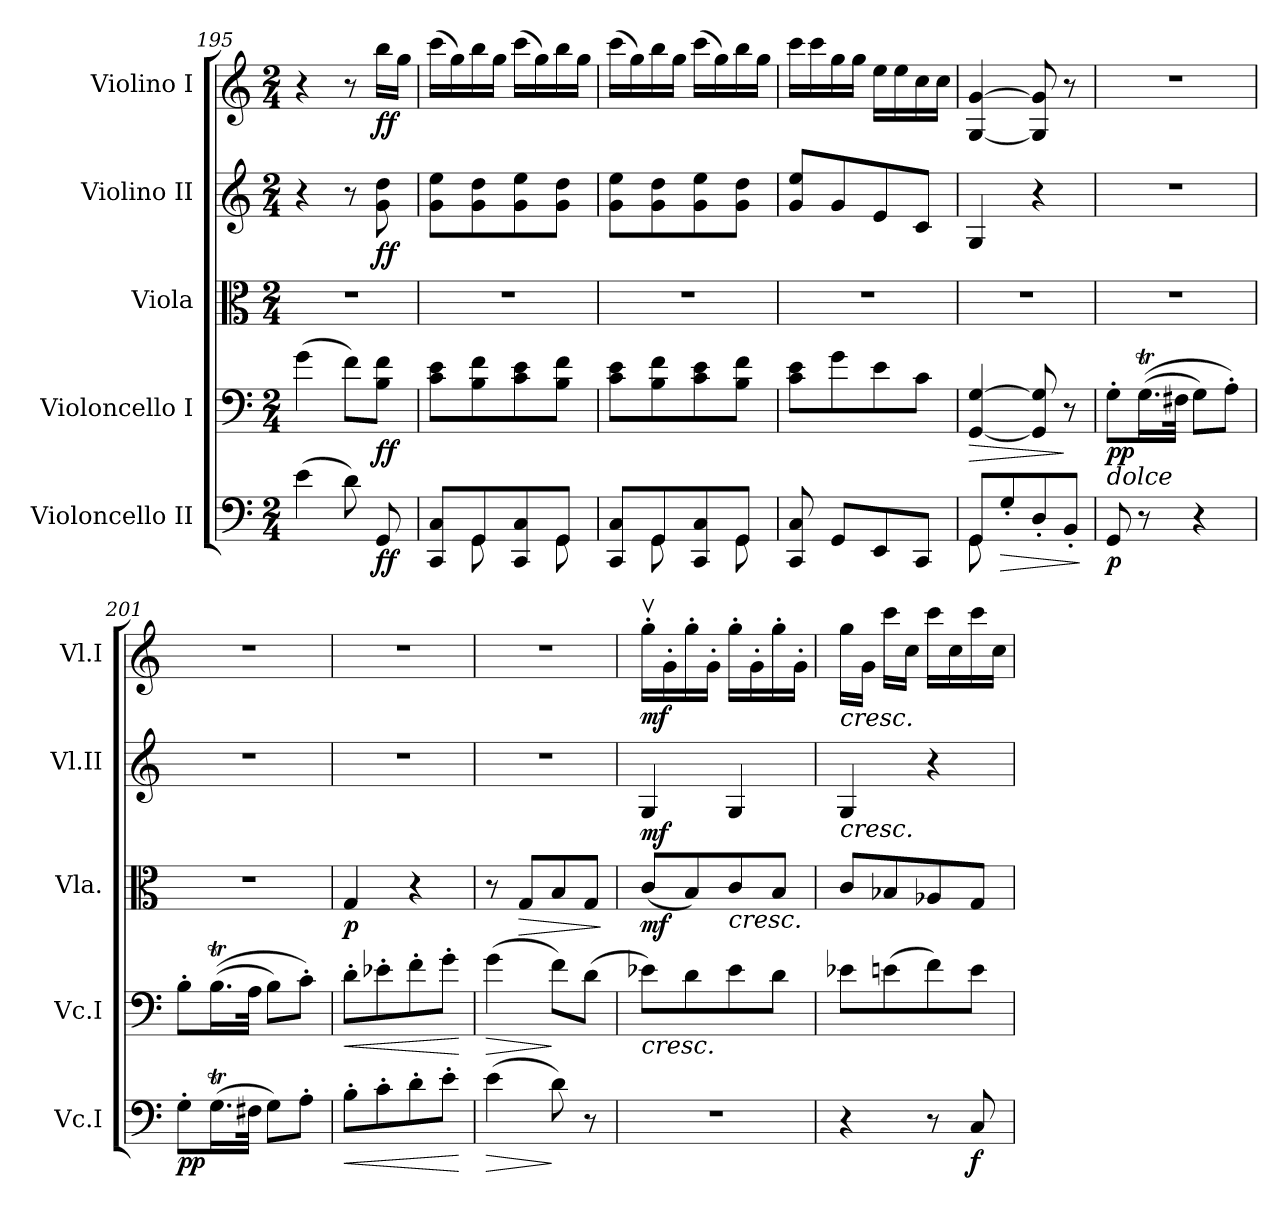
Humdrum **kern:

**kern	**dynam	**kern	**dynam	**kern	**dynam	**kern	**dynam	**kern	**dynam
*part5	*part5	*part4	*part4	*part3	*part3	*part2	*part2	*part1	*part1
*staff5	*staff5	*staff4	*staff4	*staff3	*staff3	*staff2	*staff2	*staff1	*staff1
*I"Violoncello II	*	*I"Violoncello I	*	*I"Viola	*	*I"Violino II	*	*I"Violino I	*
*I'Vc.I	*	*I'Vc.I	*	*I'Vla.	*	*I'Vl.II	*	*I'Vl.I	*
*clefF4	*	*clefF4	*	*clefC3	*	*clefG2	*	*clefG2	*
*k[]	*	*k[]	*	*k[]	*	*k[]	*	*k[]	*
*M2/4	*	*M2/4	*	*M2/4	*	*M2/4	*	*M2/4	*
=195	=195	=195	=195	=195	=195	=195	=195	=195	=195
(>4e\	.	(>4g\	.	2r	.	4r	.	4r	.
8d\)	.	8f\L)	.	.	.	8r	.	8r	.
!	!LO:DY:b	!	!LO:DY:b	!	!	!	!LO:DY:b	!	!LO:DY:b
8GG/	ff	8B\ 8f\J	ff	.	.	8g\ 8dd\	ff	16bb\LL	ff
.	.	.	.	.	.	.	.	16gg\JJ	.
=196	=196	=196	=196	=196	=196	=196	=196	=196	=196
*^	*	*	*	*	*	*	*	*	*
8CC/ 8C/L	8ryy	.	8c\ 8e\L	.	2r	.	8g\ 8ee\L	.	(>16ccc\LL	.
.	.	.	.	.	.	.	.	.	16gg\)	.
8GG/	8GG\	.	8B\ 8f\	.	.	.	8g\ 8dd\	.	16bb\	.
.	.	.	.	.	.	.	.	.	16gg\JJ	.
8CC/ 8C/	8ryy	.	8c\ 8e\	.	.	.	8g\ 8ee\	.	(>16ccc\LL	.
.	.	.	.	.	.	.	.	.	16gg\)	.
8GG/J	8GG\	.	8B\ 8f\J	.	.	.	8g\ 8dd\J	.	16bb\	.
.	.	.	.	.	.	.	.	.	16gg\JJ	.
=197	=197	=197	=197	=197	=197	=197	=197	=197	=197	=197
8CC/ 8C/L	8ryy	.	8c\ 8e\L	.	2r	.	8g\ 8ee\L	.	(>16ccc\LL	.
.	.	.	.	.	.	.	.	.	16gg\)	.
8GG/	8GG\	.	8B\ 8f\	.	.	.	8g\ 8dd\	.	16bb\	.
.	.	.	.	.	.	.	.	.	16gg\JJ	.
8CC/ 8C/	8ryy	.	8c\ 8e\	.	.	.	8g\ 8ee\	.	(>16ccc\LL	.
.	.	.	.	.	.	.	.	.	16gg\)	.
8GG/J	8GG\	.	8B\ 8f\J	.	.	.	8g\ 8dd\J	.	16bb\	.
.	.	.	.	.	.	.	.	.	16gg\JJ	.
*v	*v	*	*	*	*	*	*	*	*	*
!!LO:LB:g=z
=198	=198	=198	=198	=198	=198	=198	=198	=198	=198
8CC/ 8C/	.	8c\ 8e\L	.	2r	.	8g/ 8ee/L	.	16ccc\LL	.
.	.	.	.	.	.	.	.	16ccc\	.
8GG/L	.	8g\	.	.	.	8g/	.	16gg\	.
.	.	.	.	.	.	.	.	16gg\JJ	.
8EE/	.	8e\	.	.	.	8e/	.	16ee\LL	.
.	.	.	.	.	.	.	.	16ee\	.
8CC/J	.	8c\J	.	.	.	8c/J	.	16cc\	.
.	.	.	.	.	.	.	.	16cc\JJ	.
=199	=199	=199	=199	=199	=199	=199	=199	=199	=199
*^	*	*	*	*	*	*	*	*	*
!	!	!	!	!LO:HP:b	!	!	!	!	!	!
8GG/L	8GG\	.	[4GG/ [4G/	>	2r	.	4G/	.	[4G/ [4g/	.
!	!	!LO:HP:b	!	!	!	!	!	!	!	!
8G'/	4.ryy	>	.	.	.	.	.	.	.	.
8D'/	.	.	8GG/] 8G/]	.	.	.	4r	.	8G/] 8g/]	.
8BB'/J	.	.	8r	]	.	.	.	.	8r	.
*v	*v	*	*	*	*	*	*	*	*	*
.	]	.	.	.	.	.	.	.	.
=200	=200	=200	=200	=200	=200	=200	=200	=200	=200
!	!	!LO:TX:b:i:t=dolce	!	!	!	!	!	!	!
!	!LO:DY:b	!	!LO:DY:b	!	!	!	!	!	!
8GG/	p	8G'\L	pp	2r	.	2r	.	2r	.
8r	.	(>(>16.GT\L	.	.	.	.	.	.	.
.	.	32F#X\JJk	.	.	.	.	.	.	.
4r	.	8G\L)	.	.	.	.	.	.	.
.	.	8A'\J)	.	.	.	.	.	.	.
=201	=201	=201	=201	=201	=201	=201	=201	=201	=201
!	!LO:DY:b	!	!	!	!	!	!	!	!
8G'\L	pp	8B'\L	.	2r	.	2r	.	2r	.
(>16.GT\L	.	(>(>16.Bt\L	.	.	.	.	.	.	.
32F#X\JJk	.	32A\JJk	.	.	.	.	.	.	.
8G\L)	.	8B\L)	.	.	.	.	.	.	.
8A'\J	.	8c'\J)	.	.	.	.	.	.	.
=202	=202	=202	=202	=202	=202	=202	=202	=202	=202
!	!LO:HP:b	!	!LO:HP:b	!	!LO:DY:b	!	!	!	!
8B'\L	<	8d'\L	<	4G/	p	2r	.	2r	.
8c'\	.	8e-X'\	.	.	.	.	.	.	.
8d'\	.	8f'\	.	4r	.	.	.	.	.
8e'\J	.	8g'\J	.	.	.	.	.	.	.
.	[	.	[	.	.	.	.	.	.
=203	=203	=203	=203	=203	=203	=203	=203	=203	=203
!	!LO:HP:b	!	!LO:HP:b	!	!	!	!	!	!
(>4e\	>	(>4g\	>	8r	.	2r	.	2r	.
!	!	!	!	!	!LO:HP:b	!	!	!	!
.	.	.	.	8G/L	>	.	.	.	.
8d\)	]	8f\L)	]	8B/	.	.	.	.	.
8r	.	(>8d\J	.	8G/J	.	.	.	.	.
.	.	.	.	.	]	.	.	.	.
=204	=204	=204	=204	=204	=204	=204	=204	=204	=204
!	!	!LO:TX:b:i:t=cresc.	!	!	!	!	!	!	!
!	!	!	!	!	!LO:DY:b	!	!LO:DY:b	!	!LO:DY:b
2r	.	8e-X\L)	.	(<8c/L	mf	4G/	mf	16ggv'\LL	mf
.	.	.	.	.	.	.	.	16g'\	.
.	.	8d\	.	8B/)	.	.	.	16gg'\	.
.	.	.	.	.	.	.	.	16g'\JJ	.
!	!	!	!	!LO:TX:b:i:t=cresc.	!	!	!	!	!
.	.	8e-\	.	8c/	.	4G/	.	16gg'\LL	.
.	.	.	.	.	.	.	.	16g'\	.
.	.	8d\J	.	8B/J	.	.	.	16gg'\	.
.	.	.	.	.	.	.	.	16g'\JJ	.
!!LO:PB:g=z
=205	=205	=205	=205	=205	=205	=205	=205	=205	=205
!	!	!	!	!	!	!	!	!LO:TX:b:i:t=cresc.	!
!	!	!	!	!	!	!LO:TX:b:i:t=cresc.	!	!	!
4r	.	8e-X\L	.	8c/L	.	4G/	.	16gg\LL	.
.	.	.	.	.	.	.	.	16g\JJ	.
.	.	(>8en\	.	8B-X/	.	.	.	16ccc\LL	.
.	.	.	.	.	.	.	.	16cc\JJ	.
8r	.	8f\)	.	8A-X/	.	4r	.	16ccc\LL	.
.	.	.	.	.	.	.	.	16cc\	.
!	!LO:DY:b	!	!	!	!	!	!	!	!
8C/	f	8e\J	.	8G/J	.	.	.	16ccc\	.
.	.	.	.	.	.	.	.	16cc\JJ	.
=	=	=	=	=	=	=	=	=	=
*-	*-	*-	*-	*-	*-	*-	*-	*-	*-
